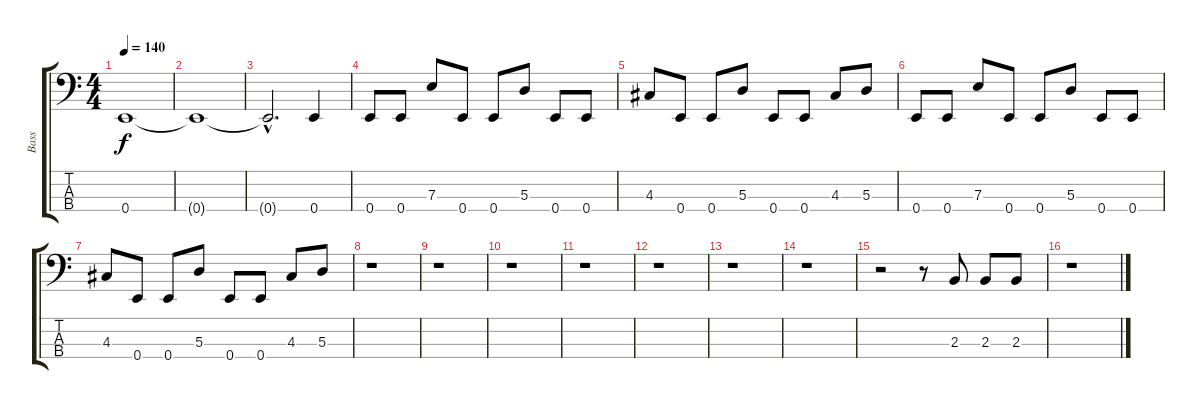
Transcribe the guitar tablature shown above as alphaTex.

\track ("Bass" "Bass") {instrument electricbasspick}
\staff {score tabs}
\tuning (G2 D2 A1 E1) {hide}
\ts (4 4)
\tempo 140
\clef f4
\ks c
0.4{t}.1{dy f} |
0.4{t}.1 |
0.4{hac t}.2{d} 0.4.4 |
0.4.8 0.4.8 7.3.8 0.4.8 0.4.8 5.3.8 0.4.8 0.4.8 |
4.3.8 0.4.8 0.4.8 5.3.8 0.4.8 0.4.8 4.3.8 5.3.8 |
0.4.8 0.4.8 7.3.8 0.4.8 0.4.8 5.3.8 0.4.8 0.4.8 |
4.3.8 0.4.8 0.4.8 5.3.8 0.4.8 0.4.8 4.3.8 5.3.8 |
r.1 |
r.1 |
r.1 |
r.1 |
r.1 |
r.1 |
r.1 |
r.2 r.8 2.3.8 2.3.8 2.3.8 |
r.1
